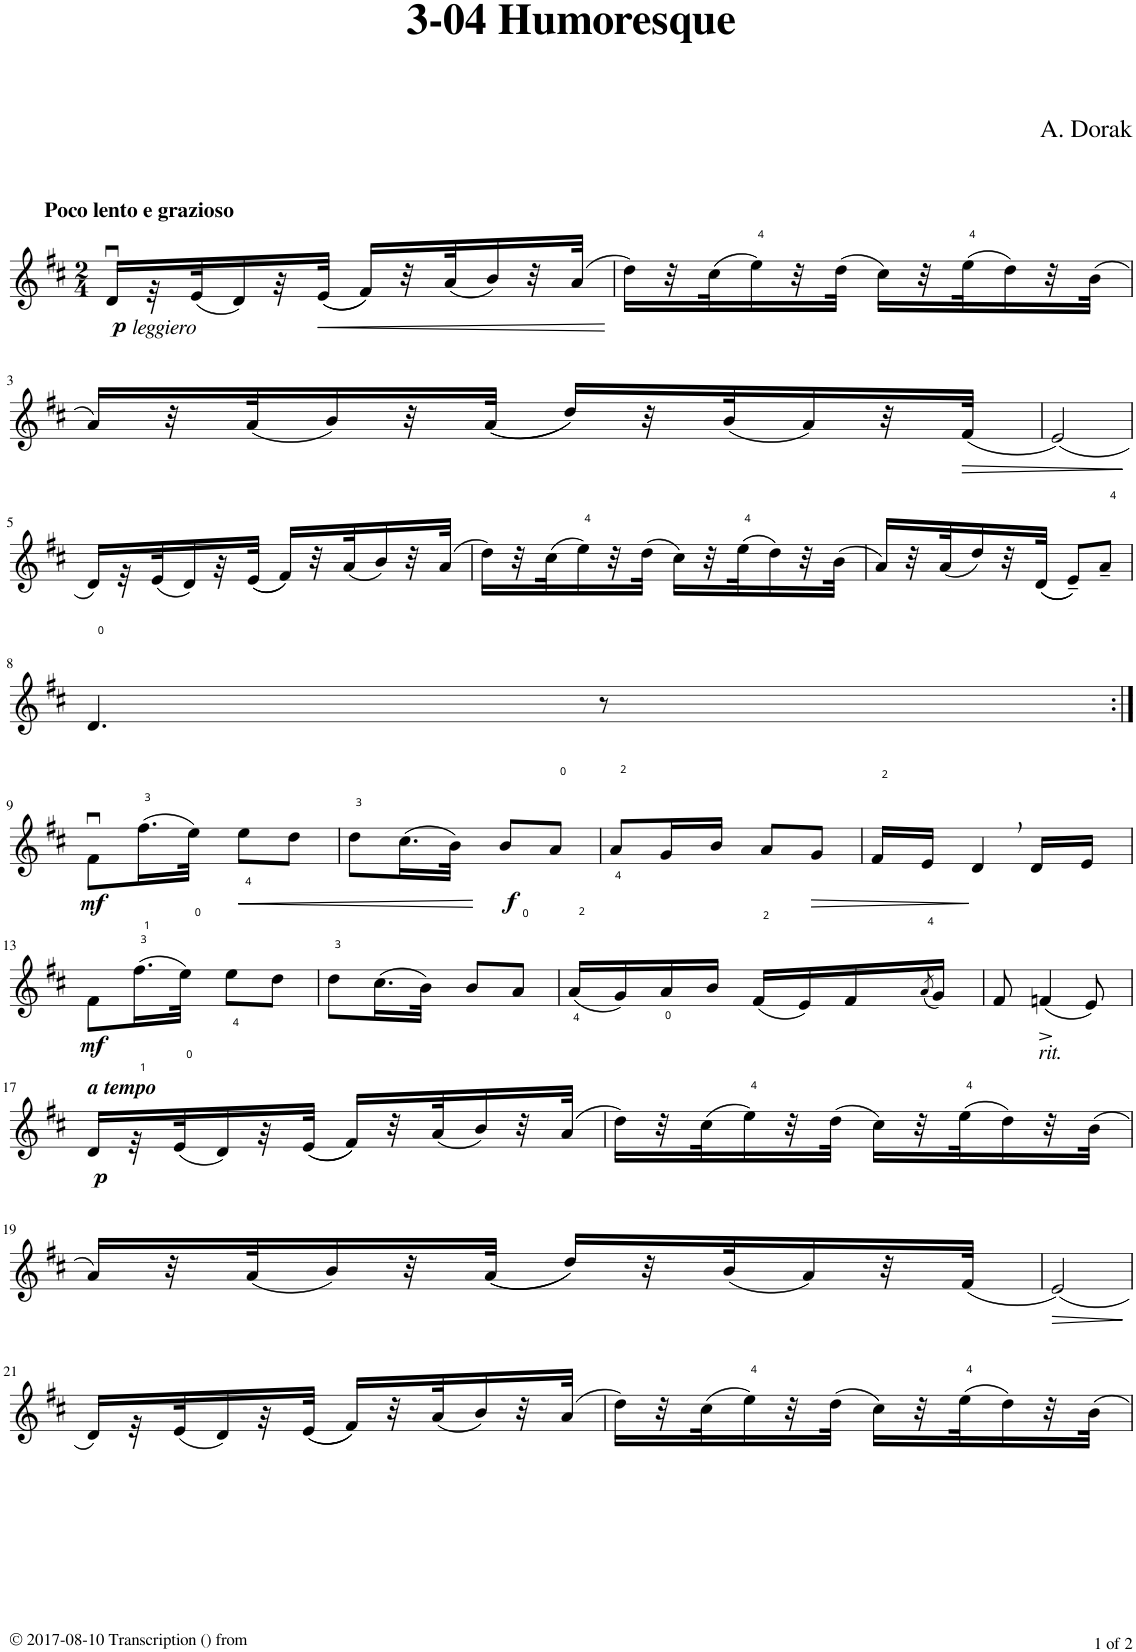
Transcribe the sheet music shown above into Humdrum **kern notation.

**kern	**dynam
*part1	*part1
*staff1	*staff1
*I"Violin	*
*I'Vln	*
*clefG2	*
*k[f#c#]	*
*M2/4	*
=1	=1
!LO:TX:a:B:t=Poco lento e grazioso	!
!LO:TX:b:i:t=leggiero	!
!	!LO:DY:b
16du/LL	p
32r	.
(32e/J	.
16d/)	.
32r	.
!	!LO:HP:b
((32e/JJJ	<
16f#/LL))	.
32r	.
(32a/J	.
16b/)	.
32r	.
(32a/JJJ	.
.	[
=2	=2
16dd\LL)	.
32r	.
(32cc#\J	.
16ee\)	.
32r	.
(32dd\JJJ	.
16cc#\LL)	.
32r	.
(32ee\J	.
16dd\)	.
32r	.
(32b\JJJ	.
!!LO:LB:g=z
=3	=3
16a/LL)	.
32r	.
(32a/J	.
16b/)	.
32r	.
((32a/JJJ	.
16dd/LL))	.
32r	.
(32b/J	.
16a/)	.
32r	.
!	!LO:HP:b
(32f#/JJJ	>
=4	=4
(2e/)	.
.	]
!!LO:LB:g=z
=5	=5
16d/LL)	.
32r	.
(32e/J	.
16d/)	.
32r	.
((32e/JJJ	.
16f#/LL))	.
32r	.
(32a/J	.
16b/)	.
32r	.
(32a/JJJ	.
=6	=6
16dd\LL)	.
32r	.
(32cc#\J	.
16ee\)	.
32r	.
(32dd\JJJ	.
16cc#\LL)	.
32r	.
(32ee\J	.
16dd\)	.
32r	.
(32b\JJJ	.
=7	=7
16a/LL)	.
32r	.
(32a/J	.
16dd/)	.
32r	.
((32d/JJJ	.
8e~/L))	.
8a~/J	.
!!LO:LB:g=z
=8	=8
4.d/	.
8r	.
!!LO:LB:g=z
=9:|!	=9:|!
!	!LO:DY:b
8f#u\L	mf
(16.ff#<\L	.
32ee<\JJk)	.
!	!LO:HP:b
8ee<\L	<
8dd\J	.
=10	=10
8dd\L	.
(16.cc#\L	.
32b\JJk)	.
!	!LO:DY:n=1:b
8b/L	[ f
8a/J	.
=11	=11
8a/L	.
16g/L	.
16b/JJ	.
8a/L	.
!	!LO:HP:b
8g/J	>
=12	=12
16f#/LL	.
16e/JJ	.
4d,/	.
16d/LL	]
16e/JJ	.
!!LO:LB:g=z
=13	=13
!	!LO:DY:b
8f#\L	mf
(16.ff#<\L	.
32ee<\JJk)	.
8ee<\L	.
8dd\J	.
=14	=14
8dd\L	.
(16.cc#\L	.
32b\JJk)	.
8b/L	.
8a/J	.
=15	=15
*^	*
(16a/LL	4.ryy	.
16g/)	.	.
16a/	.	.
16b/JJ	.	.
(16f#/LL	.	.
16e/)	.	.
16f#/	32f#LLL	.
.	(32aJ	.
(8qa/	.	.
16g/JJ)	16gJJ)	.
*v	*v	*
=16	=16
8f#/	.
!LO:TX:b:i:t=rit.	!
!	!LO:HP:b
(4fn/	>
8e/)	.
.	]
!!LO:LB:g=z
=17	=17
!LO:TX:a:Bi:t=a tempo	!
!	!LO:DY:b
16d/LL	p
32r	.
(32e/J	.
16d/)	.
32r	.
((32e/JJJ	.
16f#/LL))	.
32r	.
(32a/J	.
16b/)	.
32r	.
(32a/JJJ	.
=18	=18
16dd\LL)	.
32r	.
(32cc#\J	.
16ee\)	.
32r	.
(32dd\JJJ	.
16cc#\LL)	.
32r	.
(32ee\J	.
16dd\)	.
32r	.
(32b\JJJ	.
!!LO:LB:g=z
=19	=19
16a/LL)	.
32r	.
(32a/J	.
16b/)	.
32r	.
((32a/JJJ	.
16dd/LL))	.
32r	.
(32b/J	.
16a/)	.
32r	.
(32f#/JJJ	.
=20	=20
!	!LO:HP:b
(2e/)	>
.	]
!!LO:LB:g=z
=21	=21
16d/LL)	.
32r	.
(32e/J	.
16d/)	.
32r	.
((32e/JJJ	.
16f#/LL))	.
32r	.
(32a/J	.
16b/)	.
32r	.
(32a/JJJ	.
=22	=22
16dd\LL)	.
32r	.
(32cc#\J	.
16ee\)	.
32r	.
(32dd\JJJ	.
16cc#\LL)	.
32r	.
(32ee\J	.
16dd\)	.
32r	.
32b\JJJ	.
=	=
*-	*-
